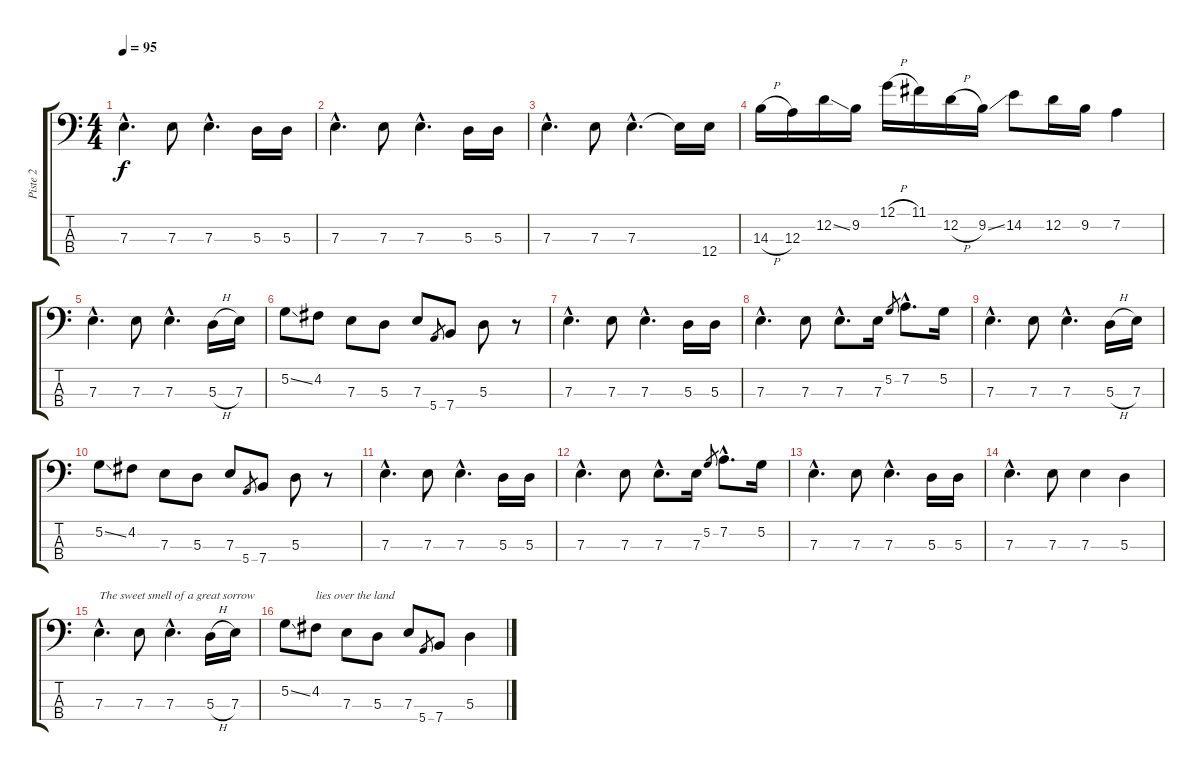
\track ("Piste 2" "Piste 2") {instrument slapbass1}
\staff {score tabs}
\tuning (G2 D2 A1 E1) {hide}
\ts (4 4)
\tempo 95
\clef f4
\ks c
7.3{hac}.4{d dy f instrument slapbass1} 7.3.8 7.3{hac}.4{d} 5.3.16 5.3.16 |
7.3{hac}.4{d} 7.3.8 7.3{hac}.4{d} 5.3.16 5.3.16 |
7.3{hac}.4{d} 7.3.8 7.3{hac}.4{d} 7.3{t}.16 12.4.16 |
14.3{h}.16 12.3.16 12.2{ss}.16 9.2.16 12.1{h}.16 11.1.16 12.2{h}.16 9.2{ss}.16 14.2.8 12.2.16 9.2.16 7.2.4 |
7.3{hac}.4{d} 7.3.8 7.3{hac}.4{d} 5.3{h}.16 7.3.16 |
5.2{ss}.8 4.2.8 7.3.8 5.3.8 7.3.8 5.4.8{gr} 7.4.8 5.3.8 r.8 |
7.3{hac}.4{d} 7.3.8 7.3{hac}.4{d} 5.3.16 5.3.16 |
7.3{hac}.4{d} 7.3.8 7.3{hac}.8{d} 7.3.16 5.2.8{gr} 7.2{hac}.8{d} 5.2.16 |
7.3{hac}.4{d} 7.3.8 7.3{hac}.4{d} 5.3{h}.16 7.3.16 |
5.2{ss}.8 4.2.8 7.3.8 5.3.8 7.3.8 5.4.8{gr} 7.4.8 5.3.8 r.8 |
7.3{hac}.4{d} 7.3.8 7.3{hac}.4{d} 5.3.16 5.3.16 |
7.3{hac}.4{d} 7.3.8 7.3{hac}.8{d} 7.3.16 5.2.8{gr} 7.2{hac}.8{d} 5.2.16 |
7.3{hac}.4{d} 7.3.8 7.3{hac}.4{d} 5.3.16 5.3.16 |
7.3{hac}.4{d} 7.3.8 7.3.4 5.3.4 |
7.3{hac}.4{d txt "The sweet smell of a great sorrow"} 7.3.8 7.3{hac}.4{d} 5.3{h}.16 7.3.16 |
5.2{ss}.8 4.2.8{txt "lies over the land"} 7.3.8 5.3.8 7.3.8 5.4.8{gr} 7.4.8 5.3.4
